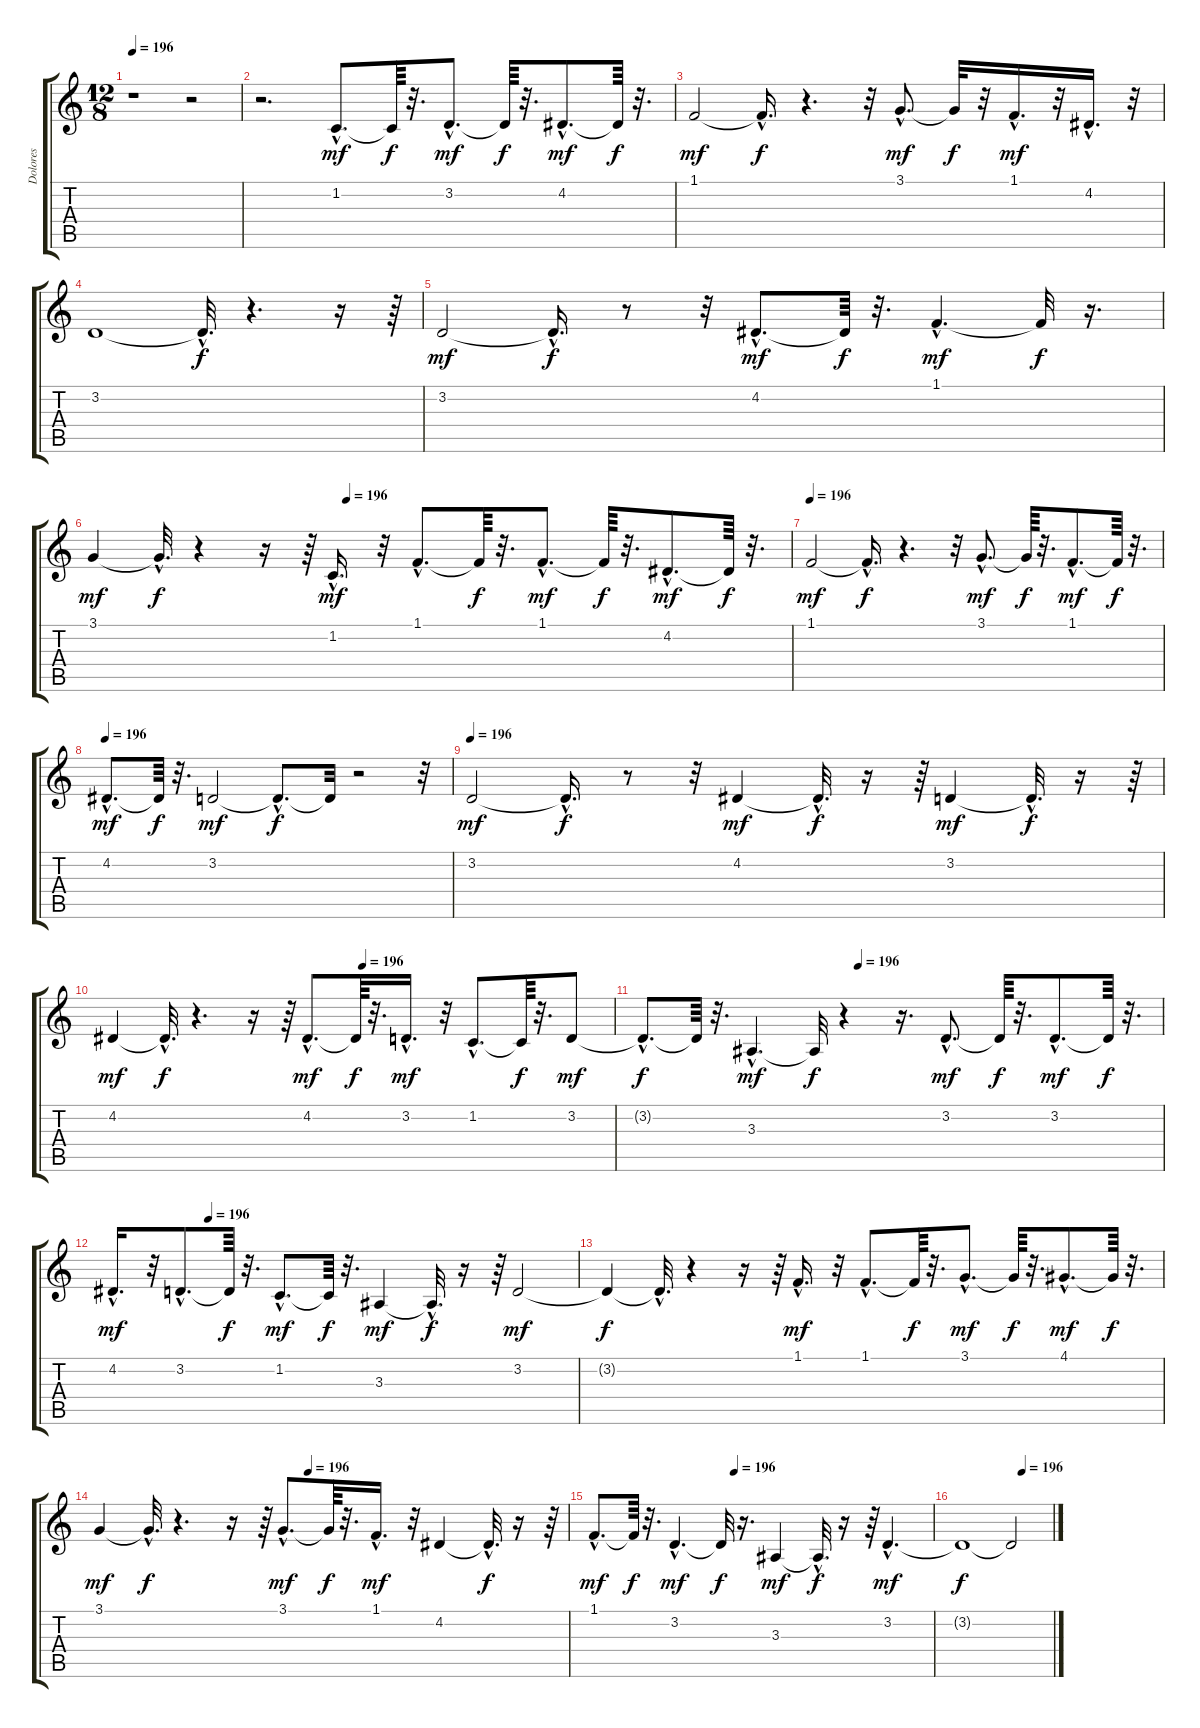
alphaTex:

\track ("Dolores" "Dolores") {instrument panflute}
\staff {score tabs}
\tuning (E4 B3 G3 D3 A2 E2) {hide}
\ts (12 8)
\tempo 196
\clef g2
\ks c
r.1{dy mf} r.2 |
r.2{d} 1.2{hac}.8{d} 1.2{t}.64{dy f} r.32{d} 3.2{hac}.8{d dy mf} 3.2{t}.64{dy f} r.32{d} 4.2{hac}.8{d dy mf} 4.2{t}.64{dy f} r.32{d} |
1.1.2{dy mf} 1.1{hac t}.16{d dy f} r.4{d} r.32 3.1{hac}.8{d dy mf} 3.1{t}.32{dy f} r.32 1.1{hac}.16{d dy mf} r.32 4.2{hac}.16{d} r.32 |
3.2.1 3.2{hac t}.32{d dy f} r.4{d} r.16 r.64 |
3.2.2{dy mf} 3.2{hac t}.16{d dy f} r.8 r.32 4.2{hac}.8{d dy mf} 4.2{t}.64{dy f} r.32{d} 1.1{hac}.4{d dy mf} 1.1{t}.32{dy f} r.16{d} |
\tempo (196 0.3645833333333333)
3.1.4{dy mf} 3.1{hac t}.32{d dy f} r.4 r.16 r.64 1.2{hac}.16{d dy mf} r.32 1.1{hac}.8{d} 1.1{t}.64{dy f} r.32{d} 1.1{hac}.8{d dy mf} 1.1{t}.64{dy f} r.32{d} 4.2{hac}.8{d dy mf} 4.2{t}.64{dy f} r.32{d} |
\tempo 196
1.1.2{dy mf} 1.1{hac t}.16{d dy f} r.4{d} r.32 3.1{hac}.8{d dy mf} 3.1{t}.64{dy f} r.32{d} 1.1{hac}.8{d dy mf} 1.1{t}.64{dy f} r.32{d} |
\tempo 196
4.2{hac}.8{d dy mf} 4.2{t}.64{dy f} r.32{d} 3.2.2{dy mf} 3.2{hac t}.8{d dy f} 3.2{t}.32 r.2 r.32 |
\tempo 196
3.2.2{dy mf} 3.2{hac t}.16{d dy f} r.8 r.32 4.2.4{dy mf} 4.2{hac t}.32{d dy f} r.16 r.64 3.2.4{dy mf} 3.2{hac t}.32{d dy f} r.16 r.64 |
\tempo (196 0.5)
4.2.4{dy mf} 4.2{hac t}.32{d dy f} r.4{d} r.16 r.64 4.2{hac}.8{d dy mf} 4.2{t}.64{dy f} r.32{d} 3.2{hac}.16{d dy mf} r.32 1.2{hac}.8{d} 1.2{t}.64{dy f} r.32{d} 3.2.8{dy mf} |
\tempo (196 0.4166666666666667)
3.2{hac t}.8{d dy f} 3.2{t}.64 r.32{d} 3.3{hac}.4{d dy mf} 3.3{t}.32{dy f} r.4 r.16{d} 3.2{hac}.8{d dy mf} 3.2{t}.64{dy f} r.32{d} 3.2{hac}.8{d dy mf} 3.2{t}.64{dy f} r.32{d} |
\tempo (196 0.20833333333333334)
4.2{hac}.16{d dy mf} r.32 3.2{hac}.8{d} 3.2{t}.64{dy f} r.32{d} 1.2{hac}.8{d dy mf} 1.2{t}.64{dy f} r.32{d} 3.3.4{dy mf} 3.3{hac t}.32{d dy f} r.16 r.64 3.2.2{dy mf} |
3.2{t}.4{dy f} 3.2{hac t}.32{d} r.4 r.16 r.64 1.1{hac}.16{d dy mf} r.32 1.1{hac}.8{d} 1.1{t}.64{dy f} r.32{d} 3.1{hac}.8{d dy mf} 3.1{t}.64{dy f} r.32{d} 4.1{hac}.8{d dy mf} 4.1{t}.64{dy f} r.32{d} |
\tempo (196 0.4479166666666667)
3.1.4{dy mf} 3.1{hac t}.32{d dy f} r.4{d} r.16 r.64 3.1{hac}.8{d dy mf} 3.1{t}.64{dy f} r.32{d} 1.1{hac}.16{d dy mf} r.32 4.2.4 4.2{hac t}.32{d dy f} r.16 r.64 |
\tempo (196 0.4166666666666667)
1.1{hac}.8{d dy mf} 1.1{t}.64{dy f} r.32{d} 3.2{hac}.4{d dy mf} 3.2{t}.32{dy f} r.16{d} 3.3.4{dy mf} 3.3{hac t}.32{d dy f} r.16 r.64 3.2{hac}.4{d dy mf} |
\tempo (196 0.6666666666666666)
3.2{t}.1{dy f} 3.2{t}.2
